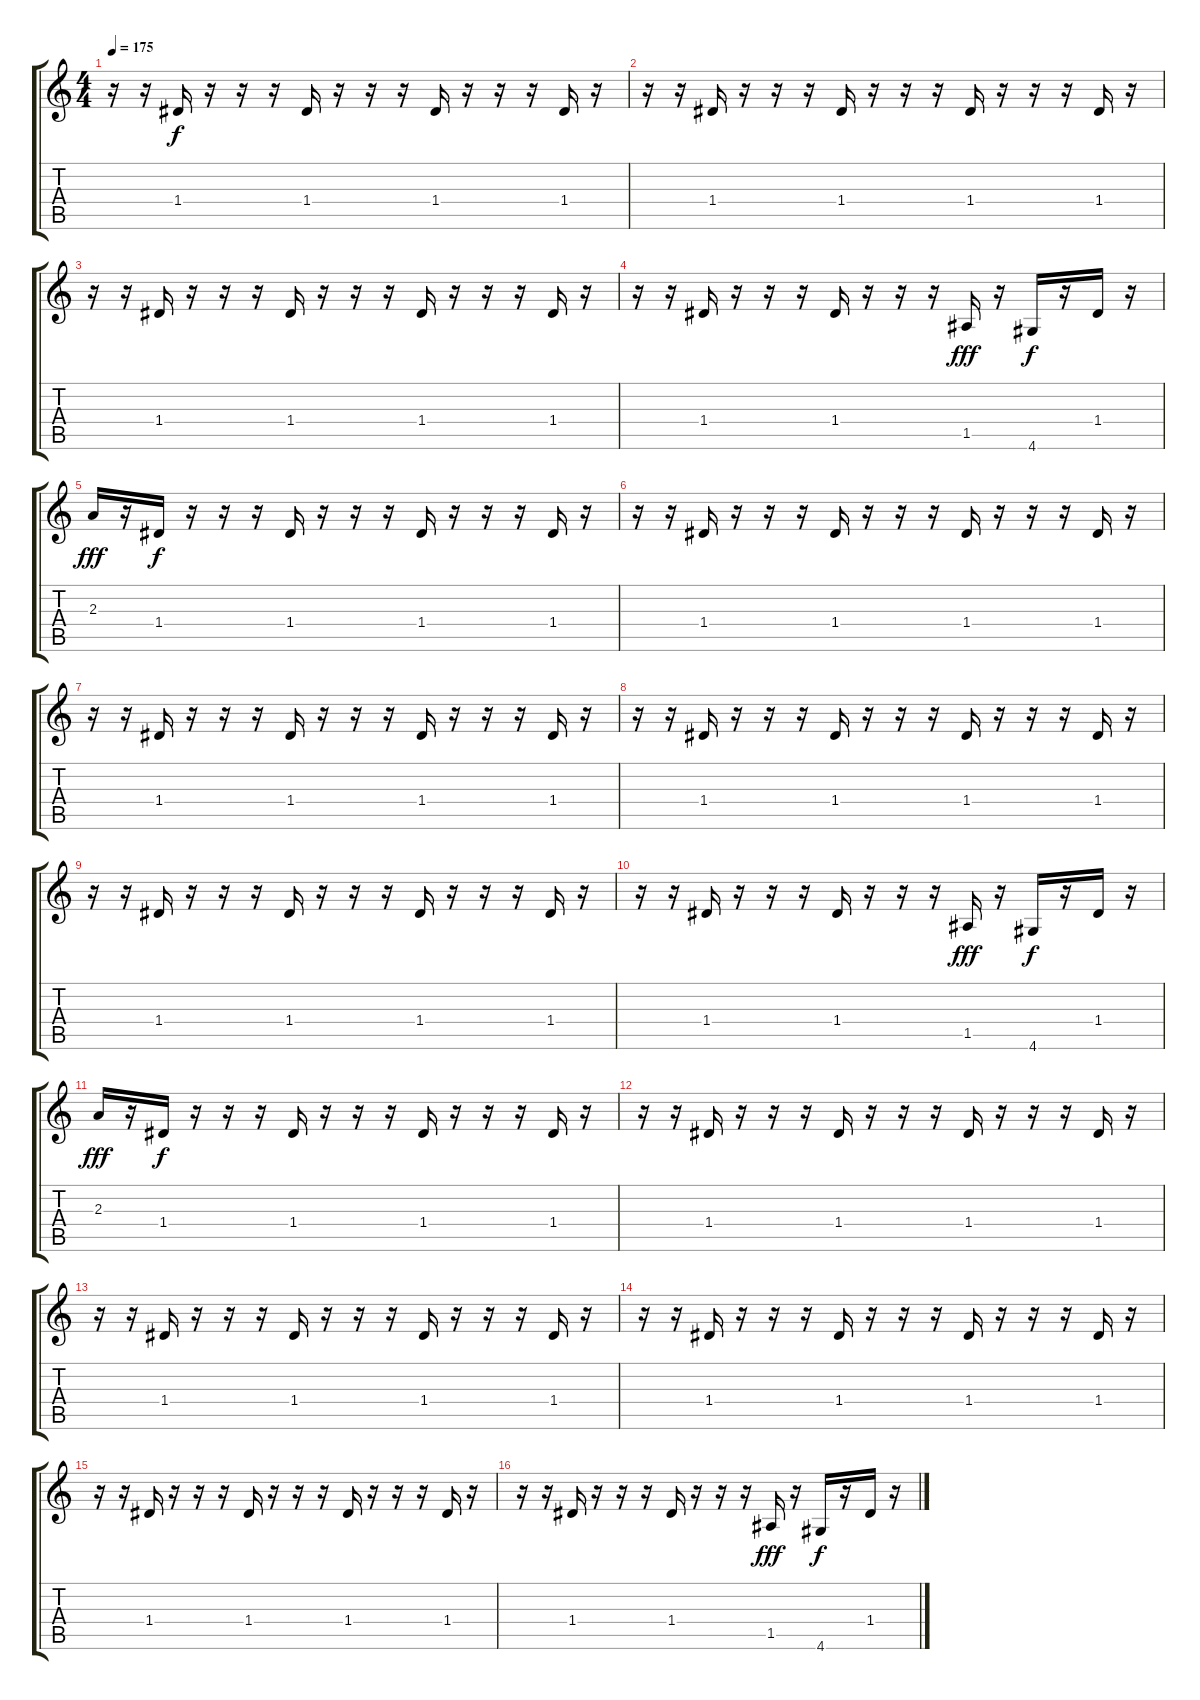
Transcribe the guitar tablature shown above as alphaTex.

\track "" {instrument acousticguitarsteel}
\staff {score tabs}
\tuning (E4 B3 G3 D3 A2 E2) {hide}
\ts (4 4)
\tempo 175
\clef g2
\ks c
r.16{dy f} r.16 1.4.16 r.16 r.16 r.16 1.4.16 r.16 r.16 r.16 1.4.16 r.16 r.16 r.16 1.4.16 r.16 |
r.16 r.16 1.4.16 r.16 r.16 r.16 1.4.16 r.16 r.16 r.16 1.4.16 r.16 r.16 r.16 1.4.16 r.16 |
r.16 r.16 1.4.16 r.16 r.16 r.16 1.4.16 r.16 r.16 r.16 1.4.16 r.16 r.16 r.16 1.4.16 r.16 |
r.16 r.16 1.4.16 r.16 r.16 r.16 1.4.16 r.16 r.16 r.16 1.5.16{dy fff} r.16 4.6.16{dy f} r.16 1.4.16 r.16 |
2.3.16{dy fff} r.16 1.4.16{dy f} r.16 r.16 r.16 1.4.16 r.16 r.16 r.16 1.4.16 r.16 r.16 r.16 1.4.16 r.16 |
r.16 r.16 1.4.16 r.16 r.16 r.16 1.4.16 r.16 r.16 r.16 1.4.16 r.16 r.16 r.16 1.4.16 r.16 |
r.16 r.16 1.4.16 r.16 r.16 r.16 1.4.16 r.16 r.16 r.16 1.4.16 r.16 r.16 r.16 1.4.16 r.16 |
r.16 r.16 1.4.16 r.16 r.16 r.16 1.4.16 r.16 r.16 r.16 1.4.16 r.16 r.16 r.16 1.4.16 r.16 |
r.16 r.16 1.4.16 r.16 r.16 r.16 1.4.16 r.16 r.16 r.16 1.4.16 r.16 r.16 r.16 1.4.16 r.16 |
r.16 r.16 1.4.16 r.16 r.16 r.16 1.4.16 r.16 r.16 r.16 1.5.16{dy fff} r.16 4.6.16{dy f} r.16 1.4.16 r.16 |
2.3.16{dy fff} r.16 1.4.16{dy f} r.16 r.16 r.16 1.4.16 r.16 r.16 r.16 1.4.16 r.16 r.16 r.16 1.4.16 r.16 |
r.16 r.16 1.4.16 r.16 r.16 r.16 1.4.16 r.16 r.16 r.16 1.4.16 r.16 r.16 r.16 1.4.16 r.16 |
r.16 r.16 1.4.16 r.16 r.16 r.16 1.4.16 r.16 r.16 r.16 1.4.16 r.16 r.16 r.16 1.4.16 r.16 |
r.16 r.16 1.4.16 r.16 r.16 r.16 1.4.16 r.16 r.16 r.16 1.4.16 r.16 r.16 r.16 1.4.16 r.16 |
r.16 r.16 1.4.16 r.16 r.16 r.16 1.4.16 r.16 r.16 r.16 1.4.16 r.16 r.16 r.16 1.4.16 r.16 |
r.16 r.16 1.4.16 r.16 r.16 r.16 1.4.16 r.16 r.16 r.16 1.5.16{dy fff} r.16 4.6.16{dy f} r.16 1.4.16 r.16
